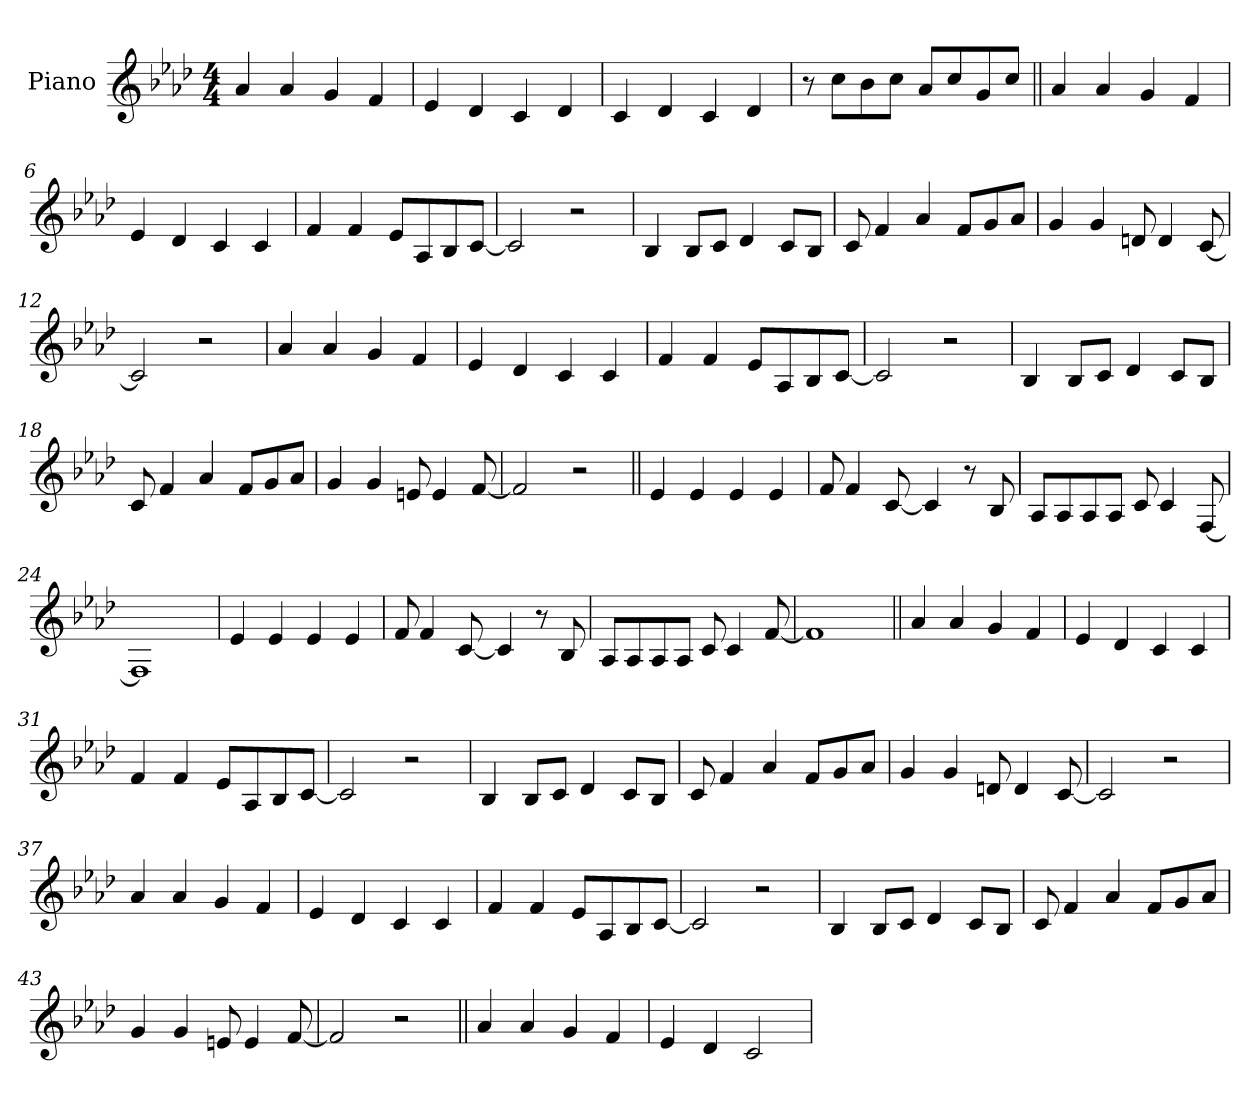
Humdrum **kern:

**kern
*part1
*staff1
*I"Piano
*I'Pno.
*clefG2
*k[b-e-a-d-]
*M4/4
*MM150
=1
4a-!
4a-!
4g!
4f!
=2
4e-!
4d-!
4c!
4d-!
=3
4c!
4d-!
4c!
4d-!
=4
8r
8cc!L
8b-!
8cc!J
8a-!L
8cc!
8g!
8cc!J
=5||
4a-
4a-
4g
4f
=6
4e-
4d-
4c
4c
=7
4f
4f
8e-L
8A-
8B-
[8cJ
=8
2c]
2r
=9
4B-
8B-L
8cJ
4d-
8cL
8B-J
=10
8c
4f
4a-
8fL
8g
8a-J
=11
4g
4g
8dn
4d
[8c
=12
2c]
2r
=13
4a-
4a-
4g
4f
=14
4e-
4d-
4c
4c
=15
4f
4f
8e-L
8A-
8B-
[8cJ
=16
2c]
2r
=17
4B-
8B-L
8cJ
4d-
8cL
8B-J
=18
8c
4f
4a-
8fL
8g
8a-J
=19
4g
4g
8en
4e
[8f
=20
2f]
2r
=21||
4e-
4e-
4e-
4e-
=22
8f
4f
[8c
4c]
8r
8B-
=23
8A-L
8A-
8A-
8A-J
8c
4c
[8F
=24
1F]
=25
4e-
4e-
4e-
4e-
=26
8f
4f
[8c
4c]
8r
8B-
=27
8A-L
8A-
8A-
8A-J
8c
4c
[8f
=28
1f]
=29||
4a-
4a-
4g
4f
=30
4e-
4d-
4c
4c
=31
4f
4f
8e-L
8A-
8B-
[8cJ
=32
2c]
2r
=33
4B-
8B-L
8cJ
4d-
8cL
8B-J
=34
8c
4f
4a-
8fL
8g
8a-J
=35
4g
4g
8dn
4d
[8c
=36
2c]
2r
=37
4a-
4a-
4g
4f
=38
4e-
4d-
4c
4c
=39
4f
4f
8e-L
8A-
8B-
[8cJ
=40
2c]
2r
=41
4B-
8B-L
8cJ
4d-
8cL
8B-J
=42
8c
4f
4a-
8fL
8g
8a-J
=43
4g
4g
8en
4e
[8f
=44
2f]
2r
=45||
4a-!
4a-!
4g!
4f!
=46
4e-!
4d-!
2c!
=
*-
